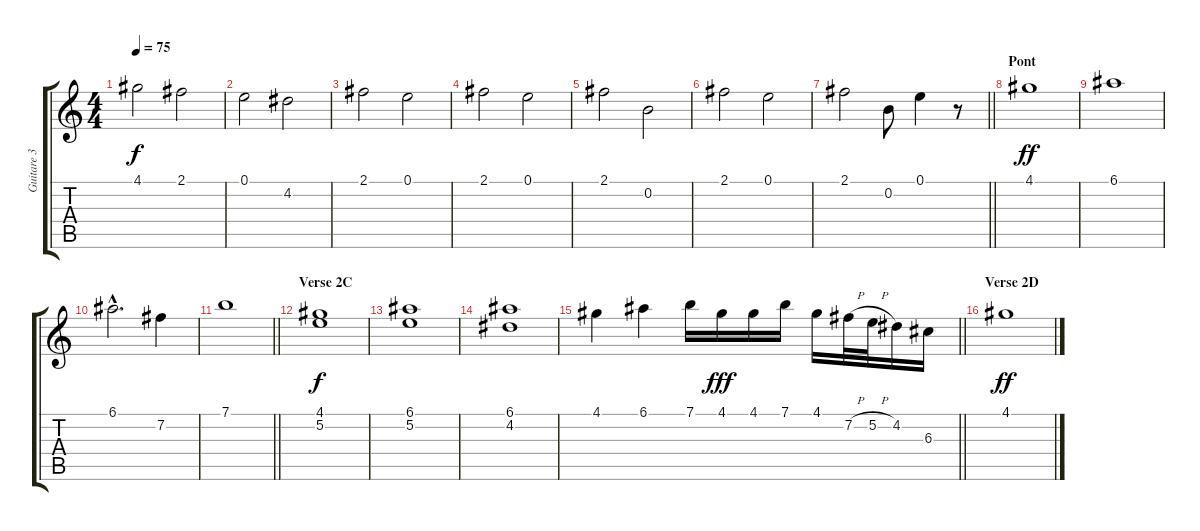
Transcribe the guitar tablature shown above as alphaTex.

\track ("Guitare 3" "Guitare 3") {instrument distortionguitar}
\staff {score tabs}
\tuning (E4 B3 G3 D3 A2 E2) {hide}
\ts (4 4)
\tempo 75
\clef g2
\ks c
4.1.2{dy f} 2.1.2 |
0.1.2 4.2.2 |
2.1.2 0.1.2 |
2.1.2 0.1.2 |
2.1.2 0.2.2 |
2.1.2 0.1.2 |
\barLineRight lightlight
2.1.2 0.2.8 0.1.4 r.8 |
\section ("" "Pont")
4.1.1{dy ff} |
6.1.1 |
6.1{hac}.2{d} 7.2.4 |
\barLineRight lightlight
7.1.1 |
\section ("" "Verse 2C")
(4.1 5.2).1{dy f} |
(6.1 5.2).1 |
(6.1 4.2).1 |
\barLineRight lightlight
4.1.4 6.1.4 7.1.16 4.1.16{dy fff} 4.1.16 7.1.16 4.1.16 7.2{h}.32 5.2{h}.32 4.2.16 6.3.16 |
\section ("" "Verse 2D")
4.1.1{dy ff}
